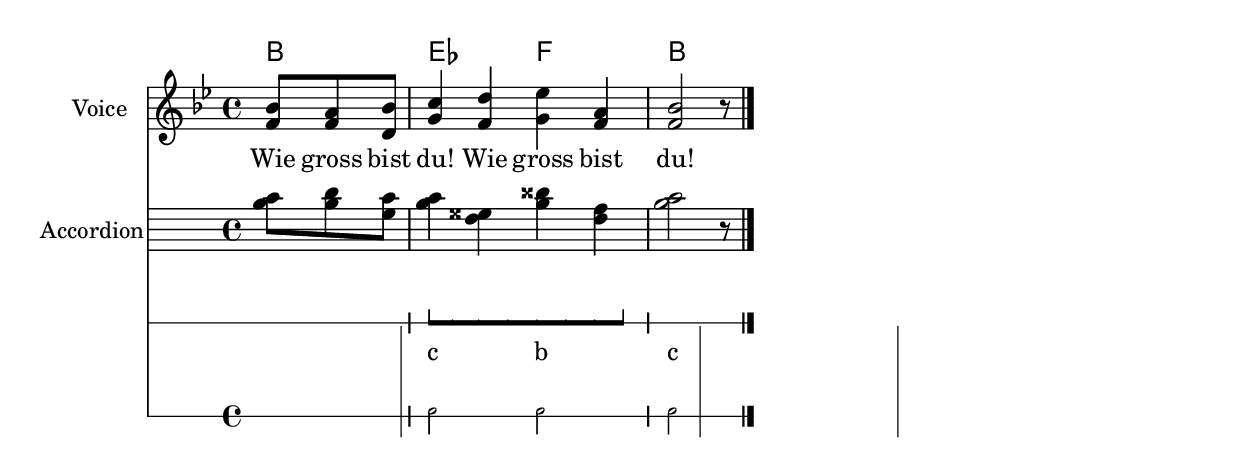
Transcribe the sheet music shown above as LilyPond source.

%% Do not edit this file; it is auto-generated from LSR http://lsr.dsi.unimi.it
%% This file is in the public domain.
\version "2.11.35"

\header {
  lsrtags = "template"
 texidoc = "
A template to write score for a diatonic accordion.

- There is a horizontal staff indicating if the accordion   must be
pushed (thick line) or pulled (thin line)

- There is a small rhytmic staff with lyrics that describes the bass
buttons to press.   The bar-lines are made of gridlines ( Gridlines,
not a really satisfying solution, but the best I found)

- The tabulator staff for diatonic accordions shows the geographic
position of the buttons   and not (as for every other instrument) the
pitch of the tones.   The keys on the melody-side of the accordion are
placed in three columns and about 12 rows.   In the tabulator staff
notation the   - most outer column is described with notes between
lines   - most inner column is described with notes between lines with
a cross as accidental   - middle column is described with notes on a
line, whereby the row in the middle is represented     on the middle
line in the staff.



Some words to transpose piano note to the diatonic accordion.
------------------------------------------------------------ 1. Every
diatonic accordion is built for some keys only. For example    for the
key of C-major and F-major.    So it is important to transpose a piano
melody to match one of these keys.    Transpose the source code, not
only the output because    you need this code later on to translate it
once more to the tabulator staff.    This can be done with the command
'displayLilyMusic'.

2. You have to alternate the push and pull-direction of the accordion
regularely.    If the player has a too long part to pull the accordion
gets broken.    At the other hand some harmonies are only available in
one direction (push or pull)    Considering this decide which parts of
the melody are the push-parts and whic the  pull-parts.

3. For each pull- / or push-part translate the piano notes to the
according tabulatur representation.

This snippet comes with a useful optional macro for the jEdit text
editor.
" }
% begin verbatim
% Created on Sat Aug 17 2007 by ak

verse= \lyricmode { Wie gross bist du! Wie gross bist du! }

harmonies =  \new ChordNames \chordmode {
	\germanChords \set chordChanges = ##t
	bes8 bes8 bes8 es2 f bes1
}

NoStem = \override Stem #'transparent = ##t
NoNoteHead= \override NoteHead #'transparent = ##t
ZeroBeam = \override Beam  #'positions = #'(0 . 0)

staffTabLine = \new Staff  \with { \remove "Time_signature_engraver" \remove "Clef_engraver" } {
	\override Staff.StaffSymbol #'line-positions = #'( 0 ) 
% Shows one horizontal line. The vertical line (simulating a bar-line) is simulated with a gridline
	\set Staff.midiInstrument="choir aahs"
	\key c \major
	\relative c''
		{  
			% disable the following line to see the the noteheads while writing the song 
			\NoNoteHead  
			\override NoteHead #'no-ledgers = ##t

			% The beam between 8th-notes is used to draw the push-line
			%How to fast write the push-lines: 
			%	 1. write repeatedly 'c c c c c c c c |' for the whole length of the song 
			%	 2. uncomment the line \NoNoteHead
			%	 3. compile
			%	 4. Mark the positions on which push/pull changes. 
			%	    In the score-picture click on the position the push- or pull-part starts 
                        %           (on the noteHead, the cursor will change to a hand-icon).
			%	    The cursor in the source code will jump just at this position.
			%	  a) If a push-part starts there, replace the 'c' by an 'e['
			%	  b) If a pull-part starts there, replace the 'c' by an 's'
			%	 5. Switch into 'overwrite-mode' by pressing the 'ins' key. 
			%	 6. For the pull-parts overwrite the 'c' with 's' 
			%	 7. For every push-part replace the last 'c' with 'e]' 
			%        8. Switch into 'insert-mode' again 
			%	 9. At last it should look lik e.g. (s s e[ c | c c c c c c c c | c c c c c c e] s s)
			%	10. re-enable the line \NoNoteHead
			\autoBeamOff
			\ZeroBeam 
			 s8 s s | e[ c c c c c c e] | s s s s s 
		}
}

%{
notePush= {  	e       f	fis	g	a	 c'	c'      d'      ees'	e'	f'	fis'	g'	a'	bes'	c''	c''	d''	ees''	e''	f''	fis''	g''	a''	c'''	c'''	ees'''	e'''	f'''	g'''	a''' }
tabPush=  {  	g	f	e	b	a	 d'	c'	bisis	disis'	f'	e'	aisis'	a'	g'	fisis'	b'	c''	eisis''	cisis''	e''	d''	gisis''	g''	f''	a''	b''	bisis''	d'''	c'''	f'''	e''' }

notePull= {	g	aes	bes	b	c'	cis'	d'	ees'	e'	f'	fis'	g'	aes'	a'	bes'	b'	c''	cis''	d''	ees''	e''	f''	g''	aes''	a''	bes''	b''	c'''	cis'''	d'''	e''' }
tabPull=  {	g	e	f	b	a	disis'	d'	bisis	c'	f'	fisis'	e'	aisis'	a'	g'	c''	b'	cisis''	e''	eisis''	d''	g''	f''	gisis''	b''	a''	d'''	f'''	bisis''	c'''	e''' }
%}

% Accordion melody in tabulator score		
% 1. Place a copy of the piano melody below
% 2. Separate piano melody into pull- and push-parts according to the staffTabLine you've already made      
% 3. For each line: Double the line. Remark the 1st one (Keeps unchanged as reference) and then change the second line using the transformation paper
%    or the macros 'conv2diaton push.bsh' and 'conv2diaton pull.bsh' 
% Tips:
% - In jEdit Search & Replace mark the Option 'Keep Dialog'

AccordionTabTwoCBesDur= {	
 % pull 1
 %<f' bes'>8 <f' a'>8 <d' bes'>8 | 
<g'' a''>8 <g'' b''>8 <e'' a''>8 | 
 % push 2
 %<g' c''>4 <f' d''> <g' ees''> <f' a'> | 
<g'' a''>4 <d'' eisis''> <g'' bisis''> <d'' f''> | 
 % pull 3
% <f' bes'>2 r8 }
 <g'' a''>2 r8 }

  AccordionTab= { \dynamicUp		
% 1. Place a copy of the piano melody above
% 2. Separate piano melody into pull- and push-parts according to the staffTabLine you've already made      
% 3. For each line: Double the line. Remark the 1st one (Keeps unchanged as reference) and then 
%    change the second line using the transformation paper
% Tips:
% - In jEdit Search & Replace mark the Option 'Keep Dialog'
% - 
\AccordionTabTwoCBesDur
 }


 
 \layout {   
 \context {
   \Staff    	  
   \consists "Grid_point_engraver"

   gridInterval = #(ly:make-moment 4 4) % 4/4 - tact. How many beats per bar

   % The following line has to be adjusted O-F-T-E-N.
   \override GridPoint #'Y-extent = #'(-2 . -21)   
 }
 \context {
    \ChoirStaff
    \remove "System_start_delimiter_engraver" 
 }
}

staffVoice = \new Staff=astaffvoice  {
	\time 4/4
	\set Staff.instrumentName="Voice"
	\set Staff.midiInstrument="voice oohs"
	\key bes \major
	\partial 8*3 
	\clef treble
	{ 	
		\context Voice = "melodyVoi" 
		{ <f' bes'>8 <f' a'>8 <d' bes'>8 | <g' c''>4 <f' d''> <g' es''> <f' a'> | <f' bes'>2 r8 }
	\bar "|."
	}
}

staffAccordionMel = \new Staff  \with { \remove "Clef_engraver" } {
	#(set-accidental-style 'forget) %Set the accidentals (Vorzeichen) for each note, 
					%do not remember them for the rest of the measure.  
	\time 4/4
	\set Staff.instrumentName="Accordion"
	\set Staff.midiInstrument="voice oohs"
	\key c \major
	\clef treble
	{ \AccordionTab \bar "|." }
}

	AltOn = #(define-music-function (parser location mag) (number?)
        	#{ \override Stem #'length = #$(* 7.0 mag)
		\override NoteHead #'font-size =
		#$(inexact->exact (* (/ 6.0 (log 2.0)) (log mag))) #})
     
	AltOff = {
		\revert Stem #'length
		\revert NoteHead #'font-size
		}

BassRhytm = {s4 s8 | c2 c2 | c2 s8 }
LyricBassRhythmI=  \lyricmode { c b | c }

staffBassRhytm = \new Staff=staffbass  \with { \remove "Clef_engraver" } {
	% This is not a RhythmicStaff  because it must be possible to append lyrics.
		
	\override Score.GridLine #'extra-offset = #'( 13.0 . 0.0 ) % x.y
	\override Staff.StaffSymbol #'line-positions = #'( 0 ) 
        % Shows one horizontal line. The vertical line (simulating a bar-line) is simulated by a grid
        % Search for 'grid' in this page to find all related functions 
	\time 4/4
	{ 	
		\context Voice = "VoiceBassRhytm" 
		\stemDown \AltOn #0.6
		\relative c''
		{   
		\BassRhytm
		}
		\AltOff
	\bar "|."
	}
}

\new Score 
\with {
 \consists "Grid_line_span_engraver" %The vertical line (simulating a bar-line) in the staffBassRhytm is a gridline 
}
\new ChoirStaff 
	<<
		\harmonies 
		\staffVoice
		\context Lyrics = "lmelodyVoi" \with {alignBelowContext=astaffvoice} { \lyricsto "melodyVoi" \verse }
		\staffAccordionMel
		\staffTabLine
		\staffBassRhytm
	\context Lyrics = "lBassRhytmAboveI" \with {alignAboveContext=staffbass} \lyricsto VoiceBassRhytm \LyricBassRhythmI
	>>


%%%%%%%%%%%%%%%%%%%%%%%%%%%%%%%%%%%%%%%%%%%%%%%%%%%%%%%%%%%%%%%%
%                            APPENDIX                          %
%     macro 'macro_conv2diaton_push.bsh' for jedit editor      %
%%%%%%%%%%%%%%%%%%%%%%%%%%%%%%%%%%%%%%%%%%%%%%%%%%%%%%%%%%%%%%%%

%{ 
// original saved in 'Handorg_Adria_Diaton_III.xls'
// Save this buffer, to the other recorded macros in the jedit editor
// and the macro should appear in the
// Macros menu.

// /ak 17.8.07 This macro from converts lilypond piano notation into 
// lilypond tabulator notation for the push-part (at the bottom the pull-part) of a diatonic accordion
// It replaces the piano notes of the line where the cursor is by the accordion notation



// Known issues: 1) A note at the end of line is not replaced

textArea.goToEndOfWhiteSpace(false);
textArea.goToStartOfWhiteSpace(true);


String firstName, lastName; 

int ReplaceTextInSelection(String sfind, String sreplace)
{
//MsgConcat = new StringBuffer(512);
//MsgConcat.append("Ha");

//Macros.message(view, "On that line replace \"" + sfind + "\" by \"" + sreplace+ "\"");
SearchAndReplace.setSearchString(sfind.toString());
SearchAndReplace.setReplaceString(sreplace.toString());
SearchAndReplace.setBeanShellReplace(false);
SearchAndReplace.setIgnoreCase(true);
SearchAndReplace.replace(view);
SearchAndReplace.setRegexp(true);
return 1;
}


String smainfind;
String smainrepl;


// Push-part tmp
smainfind="(\\s|^|<|\\{)(c,)([^\'^is^es])"; smainrepl="$1tmpd\'-.$3"; ReplaceTextInSelection( smainfind, smainrepl );
smainfind="(\\s|^|<|\\{)(cis,)([^\'^is^es])"; smainrepl="$1tmpr-.$3"; ReplaceTextInSelection( smainfind, smainrepl );
smainfind="(\\s|^|<|\\{)(des,)([^\'^is^es])"; smainrepl="$1tmpr-.$3"; ReplaceTextInSelection( smainfind, smainrepl );
smainfind="(\\s|^|<|\\{)(d,)([^\'^is^es])"; smainrepl="$1tmpbisis-.$3"; ReplaceTextInSelection( smainfind, smainrepl );
smainfind="(\\s|^|<|\\{)(dis,)([^\'^is^es])"; smainrepl="$1tmpdisis\'-.$3"; ReplaceTextInSelection( smainfind, smainrepl );
smainfind="(\\s|^|<|\\{)(ees,)([^\'^is^es])"; smainrepl="$1tmpdisis\'-.$3"; ReplaceTextInSelection( smainfind, smainrepl );
smainfind="(\\s|^|<|\\{)(e,)([^\'^is^es])"; smainrepl="$1tmpg$3"; ReplaceTextInSelection( smainfind, smainrepl );
smainfind="(\\s|^|<|\\{)(f,)([^\'^is^es])"; smainrepl="$1tmpf$3"; ReplaceTextInSelection( smainfind, smainrepl );
smainfind="(\\s|^|<|\\{)(fis,)([^\'^is^es])"; smainrepl="$1tmpe$3"; ReplaceTextInSelection( smainfind, smainrepl );
smainfind="(\\s|^|<|\\{)(ges,)([^\'^is^es])"; smainrepl="$1tmpe$3"; ReplaceTextInSelection( smainfind, smainrepl );
smainfind="(\\s|^|<|\\{)(g,)([^\'^is^es])"; smainrepl="$1tmpb$3"; ReplaceTextInSelection( smainfind, smainrepl );
smainfind="(\\s|^|<|\\{)(gis,)([^\'^is^es])"; smainrepl="$1tmpr-.$3"; ReplaceTextInSelection( smainfind, smainrepl );
smainfind="(\\s|^|<|\\{)(aes,)([^\'^is^es])"; smainrepl="$1tmpr-.$3"; ReplaceTextInSelection( smainfind, smainrepl );
smainfind="(\\s|^|<|\\{)(a,)([^\'^is^es])"; smainrepl="$1tmpa$3"; ReplaceTextInSelection( smainfind, smainrepl );
smainfind="(\\s|^|<|\\{)(ais,)([^\'^is^es])"; smainrepl="$1tmpfisis\'-.$3"; ReplaceTextInSelection( smainfind, smainrepl );
smainfind="(\\s|^|<|\\{)(bes,)([^\'^is^es])"; smainrepl="$1tmpfisis\'-.$3"; ReplaceTextInSelection( smainfind, smainrepl );
smainfind="(\\s|^|<|\\{)(b,)([^\'^is^es])"; smainrepl="$1tmpr-.$3"; ReplaceTextInSelection( smainfind, smainrepl );
smainfind="(\\s|^|<|\\{)(c)([^\'^is^es])"; smainrepl="$1tmpd\'-.$3"; ReplaceTextInSelection( smainfind, smainrepl );
smainfind="(\\s|^|<|\\{)(cis)([^\'^is^es])"; smainrepl="$1tmpr-.$3"; ReplaceTextInSelection( smainfind, smainrepl );
smainfind="(\\s|^|<|\\{)(des)([^\'^is^es])"; smainrepl="$1tmpr-.$3"; ReplaceTextInSelection( smainfind, smainrepl );
smainfind="(\\s|^|<|\\{)(d)([^\'^is^es])"; smainrepl="$1tmpbisis$3"; ReplaceTextInSelection( smainfind, smainrepl );
smainfind="(\\s|^|<|\\{)(dis)([^\'^is^es])"; smainrepl="$1tmpdisis\'$3"; ReplaceTextInSelection( smainfind, smainrepl );
smainfind="(\\s|^|<|\\{)(ees)([^\'^is^es])"; smainrepl="$1tmpdisis\'$3"; ReplaceTextInSelection( smainfind, smainrepl );
smainfind="(\\s|^|<|\\{)(e)([^\'^is^es])"; smainrepl="$1tmpf\'$3"; ReplaceTextInSelection( smainfind, smainrepl );
smainfind="(\\s|^|<|\\{)(f)([^\'^is^es])"; smainrepl="$1tmpe\'$3"; ReplaceTextInSelection( smainfind, smainrepl );
smainfind="(\\s|^|<|\\{)(fis)([^\'^is^es])"; smainrepl="$1tmpaisis\'$3"; ReplaceTextInSelection( smainfind, smainrepl );
smainfind="(\\s|^|<|\\{)(ges)([^\'^is^es])"; smainrepl="$1tmpaisis\'$3"; ReplaceTextInSelection( smainfind, smainrepl );
smainfind="(\\s|^|<|\\{)(g)([^\'^is^es])"; smainrepl="$1tmpa\'$3"; ReplaceTextInSelection( smainfind, smainrepl );
smainfind="(\\s|^|<|\\{)(gis)([^\'^is^es])"; smainrepl="$1tmpr-.$3"; ReplaceTextInSelection( smainfind, smainrepl );
smainfind="(\\s|^|<|\\{)(aes)([^\'^is^es])"; smainrepl="$1tmpr-.$3"; ReplaceTextInSelection( smainfind, smainrepl );
smainfind="(\\s|^|<|\\{)(a)([^\'^is^es])"; smainrepl="$1tmpg\'$3"; ReplaceTextInSelection( smainfind, smainrepl );
smainfind="(\\s|^|<|\\{)(ais)([^\'^is^es])"; smainrepl="$1tmpfisis\'$3"; ReplaceTextInSelection( smainfind, smainrepl );
smainfind="(\\s|^|<|\\{)(bes)([^\'^is^es])"; smainrepl="$1tmpfisis\'$3"; ReplaceTextInSelection( smainfind, smainrepl );
smainfind="(\\s|^|<|\\{)(b)([^\'^is^es])"; smainrepl="$1tmpr$3"; ReplaceTextInSelection( smainfind, smainrepl );
smainfind="(\\s|^|<|\\{)(c\')([^\'^is^es])"; smainrepl="$1tmpb\'-.$3"; ReplaceTextInSelection( smainfind, smainrepl );
smainfind="(\\s|^|<|\\{)(cis\')([^\'^is^es])"; smainrepl="$1tmpr-.$3"; ReplaceTextInSelection( smainfind, smainrepl );
smainfind="(\\s|^|<|\\{)(des\')([^\'^is^es])"; smainrepl="$1tmpr-.$3"; ReplaceTextInSelection( smainfind, smainrepl );
smainfind="(\\s|^|<|\\{)(d\')([^\'^is^es])"; smainrepl="$1tmpeisis\'\'$3"; ReplaceTextInSelection( smainfind, smainrepl );
smainfind="(\\s|^|<|\\{)(dis\')([^\'^is^es])"; smainrepl="$1tmpcisis\'\'$3"; ReplaceTextInSelection( smainfind, smainrepl );
smainfind="(\\s|^|<|\\{)(ees\')([^\'^is^es])"; smainrepl="$1tmpcisis\'\'$3"; ReplaceTextInSelection( smainfind, smainrepl );
smainfind="(\\s|^|<|\\{)(e\')([^\'^is^es])"; smainrepl="$1tmpe\'\'$3"; ReplaceTextInSelection( smainfind, smainrepl );
smainfind="(\\s|^|<|\\{)(f\')([^\'^is^es])"; smainrepl="$1tmpd\'\'$3"; ReplaceTextInSelection( smainfind, smainrepl );
smainfind="(\\s|^|<|\\{)(fis\')([^\'^is^es])"; smainrepl="$1tmpgisis\'\'$3"; ReplaceTextInSelection( smainfind, smainrepl );
smainfind="(\\s|^|<|\\{)(ges\')([^\'^is^es])"; smainrepl="$1tmpgisis\'\'$3"; ReplaceTextInSelection( smainfind, smainrepl );
smainfind="(\\s|^|<|\\{)(g\')([^\'^is^es])"; smainrepl="$1tmpg\'\'$3"; ReplaceTextInSelection( smainfind, smainrepl );
smainfind="(\\s|^|<|\\{)(gis\')([^\'^is^es])"; smainrepl="$1tmpr-.$3"; ReplaceTextInSelection( smainfind, smainrepl );
smainfind="(\\s|^|<|\\{)(as\')([^\'^is^es])"; smainrepl="$1tmpr-.$3"; ReplaceTextInSelection( smainfind, smainrepl );
smainfind="(\\s|^|<|\\{)(a\')([^\'^is^es])"; smainrepl="$1tmpf\'\'$3"; ReplaceTextInSelection( smainfind, smainrepl );
smainfind="(\\s|^|<|\\{)(ais\')([^\'^is^es])"; smainrepl="$1tmpfisis\'-.$3"; ReplaceTextInSelection( smainfind, smainrepl );
smainfind="(\\s|^|<|\\{)(bes\')([^\'^is^es])"; smainrepl="$1tmpfisis\'-.$3"; ReplaceTextInSelection( smainfind, smainrepl );
smainfind="(\\s|^|<|\\{)(b\')([^\'^is^es])"; smainrepl="$1tmpr-.$3"; ReplaceTextInSelection( smainfind, smainrepl );
smainfind="(\\s|^|<|\\{)(c\'\')([^\'^is^es])"; smainrepl="$1tmpa\'\'-.$3"; ReplaceTextInSelection( smainfind, smainrepl );
smainfind="(\\s|^|<|\\{)(cis\'\')([^\'^is^es])"; smainrepl="$1tmpr-.$3"; ReplaceTextInSelection( smainfind, smainrepl );
smainfind="(\\s|^|<|\\{)(des\'\')([^\'^is^es])"; smainrepl="$1tmpr-.$3"; ReplaceTextInSelection( smainfind, smainrepl );
smainfind="(\\s|^|<|\\{)(d\'\')([^\'^is^es])"; smainrepl="$1tmpeisis\'\'-.$3"; ReplaceTextInSelection( smainfind, smainrepl );
smainfind="(\\s|^|<|\\{)(dis\'\')([^\'^is^es])"; smainrepl="$1tmpbisis\'\'$3"; ReplaceTextInSelection( smainfind, smainrepl );
smainfind="(\\s|^|<|\\{)(ees\'\')([^\'^is^es])"; smainrepl="$1tmpbisis\'\'$3"; ReplaceTextInSelection( smainfind, smainrepl );
smainfind="(\\s|^|<|\\{)(e\'\')([^\'^is^es])"; smainrepl="$1tmpd\'\'\'$3"; ReplaceTextInSelection( smainfind, smainrepl );
smainfind="(\\s|^|<|\\{)(f\'\')([^\'^is^es])"; smainrepl="$1tmpc\'\'\'$3"; ReplaceTextInSelection( smainfind, smainrepl );
smainfind="(\\s|^|<|\\{)(fis\'\')([^\'^is^es])"; smainrepl="$1tmpgisis\'\'-.$3"; ReplaceTextInSelection( smainfind, smainrepl );
smainfind="(\\s|^|<|\\{)(ges\'\')([^\'^is^es])"; smainrepl="$1tmpgisis\'\'-.$3"; ReplaceTextInSelection( smainfind, smainrepl );
smainfind="(\\s|^|<|\\{)(g\'\')([^\'^is^es])"; smainrepl="$1tmpf\'\'\'$3"; ReplaceTextInSelection( smainfind, smainrepl );
smainfind="(\\s|^|<|\\{)(gis\'\')([^\'^is^es])"; smainrepl="$1tmpr-.$3"; ReplaceTextInSelection( smainfind, smainrepl );
smainfind="(\\s|^|<|\\{)(aes\'\')([^\'^is^es])"; smainrepl="$1tmpr-.$3"; ReplaceTextInSelection( smainfind, smainrepl );
smainfind="(\\s|^|<|\\{)(a\'\')([^\'^is^es])"; smainrepl="$1tmpe\'\'\'$3"; ReplaceTextInSelection( smainfind, smainrepl );
smainfind="(\\s|^|<|\\{)(ais\'\')([^\'^is^es])"; smainrepl="$1tmpr-.$3"; ReplaceTextInSelection( smainfind, smainrepl );
smainfind="(\\s|^|<|\\{)(bes\'\')([^\'^is^es])"; smainrepl="$1tmpr-.$3"; ReplaceTextInSelection( smainfind, smainrepl );
smainfind="(\\s|^|<|\\{)(b\'\')([^\'^is^es])"; smainrepl="$1tmpr-.$3"; ReplaceTextInSelection( smainfind, smainrepl );

smainfind="(\\s|^|<|\\{)(tmp)()"; smainrepl="$1$3"; ReplaceTextInSelection( smainfind, smainrepl );
*/

/*
// Pull-part tmp
smainfind="(\\s|^|<|\\{)(c,)([^\'^is^es])"; smainrepl="$1tmpa-.$3"; ReplaceTextInSelection( smainfind, smainrepl );
smainfind="(\\s|^|<|\\{)(cis,)([^\'^is^es])"; smainrepl="$1tmpdisis\'-.$3"; ReplaceTextInSelection( smainfind, smainrepl );
smainfind="(\\s|^|<|\\{)(des,)([^\'^is^es])"; smainrepl="$1tmpdisis\'-.$3"; ReplaceTextInSelection( smainfind, smainrepl );
smainfind="(\\s|^|<|\\{)(d,)([^\'^is^es])"; smainrepl="$1tmpd\'-.$3"; ReplaceTextInSelection( smainfind, smainrepl );
smainfind="(\\s|^|<|\\{)(dis,)([^\'^is^es])"; smainrepl="$1tmpbisis-.$3"; ReplaceTextInSelection( smainfind, smainrepl );
smainfind="(\\s|^|<|\\{)(ees,)([^\'^is^es])"; smainrepl="$1tmpbisis-.$3"; ReplaceTextInSelection( smainfind, smainrepl );
smainfind="(\\s|^|<|\\{)(e,)([^\'^is^es])"; smainrepl="$1tmpc\'-.$3"; ReplaceTextInSelection( smainfind, smainrepl );
smainfind="(\\s|^|<|\\{)(f,)([^\'^is^es])"; smainrepl="$1tmpf\'-.$3"; ReplaceTextInSelection( smainfind, smainrepl );
smainfind="(\\s|^|<|\\{)(fis,)([^\'^is^es])"; smainrepl="$1tmpfisis\'-.$3"; ReplaceTextInSelection( smainfind, smainrepl );
smainfind="(\\s|^|<|\\{)(ges,)([^\'^is^es])"; smainrepl="$1tmpfisis\'-.$3"; ReplaceTextInSelection( smainfind, smainrepl );
smainfind="(\\s|^|<|\\{)(g,)([^\'^is^es])"; smainrepl="$1tmpg$3"; ReplaceTextInSelection( smainfind, smainrepl );
smainfind="(\\s|^|<|\\{)(gis,)([^\'^is^es])"; smainrepl="$1tmpe$3"; ReplaceTextInSelection( smainfind, smainrepl );
smainfind="(\\s|^|<|\\{)(aes,)([^\'^is^es])"; smainrepl="$1tmpe$3"; ReplaceTextInSelection( smainfind, smainrepl );
smainfind="(\\s|^|<|\\{)(a,)([^\'^is^es])"; smainrepl="$1tmpr-.$3"; ReplaceTextInSelection( smainfind, smainrepl );
smainfind="(\\s|^|<|\\{)(ais,)([^\'^is^es])"; smainrepl="$1tmpf$3"; ReplaceTextInSelection( smainfind, smainrepl );
smainfind="(\\s|^|<|\\{)(bes,)([^\'^is^es])"; smainrepl="$1tmpf$3"; ReplaceTextInSelection( smainfind, smainrepl );
smainfind="(\\s|^|<|\\{)(b,)([^\'^is^es])"; smainrepl="$1tmpb$3"; ReplaceTextInSelection( smainfind, smainrepl );
smainfind="(\\s|^|<|\\{)(c)([^\'^is^es])"; smainrepl="$1tmpa$3"; ReplaceTextInSelection( smainfind, smainrepl );
smainfind="(\\s|^|<|\\{)(cis)([^\'^is^es])"; smainrepl="$1tmpdisis\'$3"; ReplaceTextInSelection( smainfind, smainrepl );
smainfind="(\\s|^|<|\\{)(des)([^\'^is^es])"; smainrepl="$1tmpdisis\'$3"; ReplaceTextInSelection( smainfind, smainrepl );
smainfind="(\\s|^|<|\\{)(d)([^\'^is^es])"; smainrepl="$1tmpd\'$3"; ReplaceTextInSelection( smainfind, smainrepl );
smainfind="(\\s|^|<|\\{)(dis)([^\'^is^es])"; smainrepl="$1tmpbisis$3"; ReplaceTextInSelection( smainfind, smainrepl );
smainfind="(\\s|^|<|\\{)(ees)([^\'^is^es])"; smainrepl="$1tmpbisis$3"; ReplaceTextInSelection( smainfind, smainrepl );
smainfind="(\\s|^|<|\\{)(e)([^\'^is^es])"; smainrepl="$1tmpc\'$3"; ReplaceTextInSelection( smainfind, smainrepl );
smainfind="(\\s|^|<|\\{)(f)([^\'^is^es])"; smainrepl="$1tmpf\'$3"; ReplaceTextInSelection( smainfind, smainrepl );
smainfind="(\\s|^|<|\\{)(fis)([^\'^is^es])"; smainrepl="$1tmpfisis\'$3"; ReplaceTextInSelection( smainfind, smainrepl );
smainfind="(\\s|^|<|\\{)(ges)([^\'^is^es])"; smainrepl="$1tmpfisis\'$3"; ReplaceTextInSelection( smainfind, smainrepl );
smainfind="(\\s|^|<|\\{)(g)([^\'^is^es])"; smainrepl="$1tmpe\'$3"; ReplaceTextInSelection( smainfind, smainrepl );
smainfind="(\\s|^|<|\\{)(gis)([^\'^is^es])"; smainrepl="$1tmpaisis\'$3"; ReplaceTextInSelection( smainfind, smainrepl );
smainfind="(\\s|^|<|\\{)(aes)([^\'^is^es])"; smainrepl="$1tmpaisis\'$3"; ReplaceTextInSelection( smainfind, smainrepl );
smainfind="(\\s|^|<|\\{)(a)([^\'^is^es])"; smainrepl="$1tmpa\'$3"; ReplaceTextInSelection( smainfind, smainrepl );
smainfind="(\\s|^|<|\\{)(ais)([^\'^is^es])"; smainrepl="$1tmpg\'$3"; ReplaceTextInSelection( smainfind, smainrepl );
smainfind="(\\s|^|<|\\{)(bes)([^\'^is^es])"; smainrepl="$1tmpg\'$3"; ReplaceTextInSelection( smainfind, smainrepl );
smainfind="(\\s|^|<|\\{)(b)([^\'^is^es])"; smainrepl="$1tmpc\'\'$3"; ReplaceTextInSelection( smainfind, smainrepl );
smainfind="(\\s|^|<|\\{)(c\')([^\'^is^es])"; smainrepl="$1tmpb\'$3"; ReplaceTextInSelection( smainfind, smainrepl );
smainfind="(\\s|^|<|\\{)(cis\')([^\'^is^es])"; smainrepl="$1tmpcisis\'\'$3"; ReplaceTextInSelection( smainfind, smainrepl );
smainfind="(\\s|^|<|\\{)(des\')([^\'^is^es])"; smainrepl="$1tmpcisis\'\'$3"; ReplaceTextInSelection( smainfind, smainrepl );
smainfind="(\\s|^|<|\\{)(d\')([^\'^is^es])"; smainrepl="$1tmpe\'\'$3"; ReplaceTextInSelection( smainfind, smainrepl );
smainfind="(\\s|^|<|\\{)(dis\')([^\'^is^es])"; smainrepl="$1tmpeisis\'\'$3"; ReplaceTextInSelection( smainfind, smainrepl );
smainfind="(\\s|^|<|\\{)(ees\')([^\'^is^es])"; smainrepl="$1tmpeisis\'\'$3"; ReplaceTextInSelection( smainfind, smainrepl );
smainfind="(\\s|^|<|\\{)(e\')([^\'^is^es])"; smainrepl="$1tmpd\'\'$3"; ReplaceTextInSelection( smainfind, smainrepl );
smainfind="(\\s|^|<|\\{)(f\')([^\'^is^es])"; smainrepl="$1tmpg\'\'$3"; ReplaceTextInSelection( smainfind, smainrepl );
smainfind="(\\s|^|<|\\{)(fis\')([^\'^is^es])"; smainrepl="$1tmpfisis\'-.$3"; ReplaceTextInSelection( smainfind, smainrepl );
smainfind="(\\s|^|<|\\{)(ges\')([^\'^is^es])"; smainrepl="$1tmpfisis\'-.$3"; ReplaceTextInSelection( smainfind, smainrepl );
smainfind="(\\s|^|<|\\{)(g\')([^\'^is^es])"; smainrepl="$1tmpf\'\'$3"; ReplaceTextInSelection( smainfind, smainrepl );
smainfind="(\\s|^|<|\\{)(gis\')([^\'^is^es])"; smainrepl="$1tmpgisis\'\'$3"; ReplaceTextInSelection( smainfind, smainrepl );
smainfind="(\\s|^|<|\\{)(aes\')([^\'^is^es])"; smainrepl="$1tmpgisis\'\'$3"; ReplaceTextInSelection( smainfind, smainrepl );
smainfind="(\\s|^|<|\\{)(a\')([^\'^is^es])"; smainrepl="$1tmpb\'\'$3"; ReplaceTextInSelection( smainfind, smainrepl );
smainfind="(\\s|^|<|\\{)(ais\')([^\'^is^es])"; smainrepl="$1tmpa\'\'$3"; ReplaceTextInSelection( smainfind, smainrepl );
smainfind="(\\s|^|<|\\{)(bes\')([^\'^is^es])"; smainrepl="$1tmpa\'\'$3"; ReplaceTextInSelection( smainfind, smainrepl );
smainfind="(\\s|^|<|\\{)(b\')([^\'^is^es])"; smainrepl="$1tmpd\'\'\'$3"; ReplaceTextInSelection( smainfind, smainrepl );
smainfind="(\\s|^|<|\\{)(c\'\')([^\'^is^es])"; smainrepl="$1tmpf\'\'\'$3"; ReplaceTextInSelection( smainfind, smainrepl );
smainfind="(\\s|^|<|\\{)(cis\'\')([^\'^is^es])"; smainrepl="$1tmpbisis\'\'$3"; ReplaceTextInSelection( smainfind, smainrepl );
smainfind="(\\s|^|<|\\{)(des\'\')([^\'^is^es])"; smainrepl="$1tmpbisis\'\'$3"; ReplaceTextInSelection( smainfind, smainrepl );
smainfind="(\\s|^|<|\\{)(d\'\')([^\'^is^es])"; smainrepl="$1tmpc\'\'\'$3"; ReplaceTextInSelection( smainfind, smainrepl );
smainfind="(\\s|^|<|\\{)(dis\'\')([^\'^is^es])"; smainrepl="$1tmpeisis\'\'-.$3"; ReplaceTextInSelection( smainfind, smainrepl );
smainfind="(\\s|^|<|\\{)(ees\'\')([^\'^is^es])"; smainrepl="$1tmpeisis\'\'-.$3"; ReplaceTextInSelection( smainfind, smainrepl );
smainfind="(\\s|^|<|\\{)(e\'\')([^\'^is^es])"; smainrepl="$1tmpe\'\'\'$3"; ReplaceTextInSelection( smainfind, smainrepl );
smainfind="(\\s|^|<|\\{)(f\'\')([^\'^is^es])"; smainrepl="$1tmpg\'\'-.$3"; ReplaceTextInSelection( smainfind, smainrepl );
smainfind="(\\s|^|<|\\{)(fis\'\')([^\'^is^es])"; smainrepl="$1tmpr-.$3"; ReplaceTextInSelection( smainfind, smainrepl );
smainfind="(\\s|^|<|\\{)(ges\'\')([^\'^is^es])"; smainrepl="$1tmpr-.$3"; ReplaceTextInSelection( smainfind, smainrepl );
smainfind="(\\s|^|<|\\{)(g\'\')([^\'^is^es])"; smainrepl="$1tmpf\'\'-.$3"; ReplaceTextInSelection( smainfind, smainrepl );
smainfind="(\\s|^|<|\\{)(gis\'\')([^\'^is^es])"; smainrepl="$1tmpgisis\'\'-.$3"; ReplaceTextInSelection( smainfind, smainrepl );
smainfind="(\\s|^|<|\\{)(aes\'\')([^\'^is^es])"; smainrepl="$1tmpgisis\'\'-.$3"; ReplaceTextInSelection( smainfind, smainrepl );
smainfind="(\\s|^|<|\\{)(a\'\')([^\'^is^es])"; smainrepl="$1tmpb\'\'-.$3"; ReplaceTextInSelection( smainfind, smainrepl );
smainfind="(\\s|^|<|\\{)(ais\'\')([^\'^is^es])"; smainrepl="$1tmpa\'\'$3"; ReplaceTextInSelection( smainfind, smainrepl );
smainfind="(\\s|^|<|\\{)(bes\'\')([^\'^is^es])"; smainrepl="$1tmpa\'\'$3"; ReplaceTextInSelection( smainfind, smainrepl );
smainfind="(\\s|^|<|\\{)(b\'\')([^\'^is^es])"; smainrepl="$1tmpd\'\'\'-.$3"; ReplaceTextInSelection( smainfind, smainrepl );

smainfind="(\\s|^|<|\\{)(tmp)()"; smainrepl="$1$3"; ReplaceTextInSelection( smainfind, smainrepl );
*/


%}

